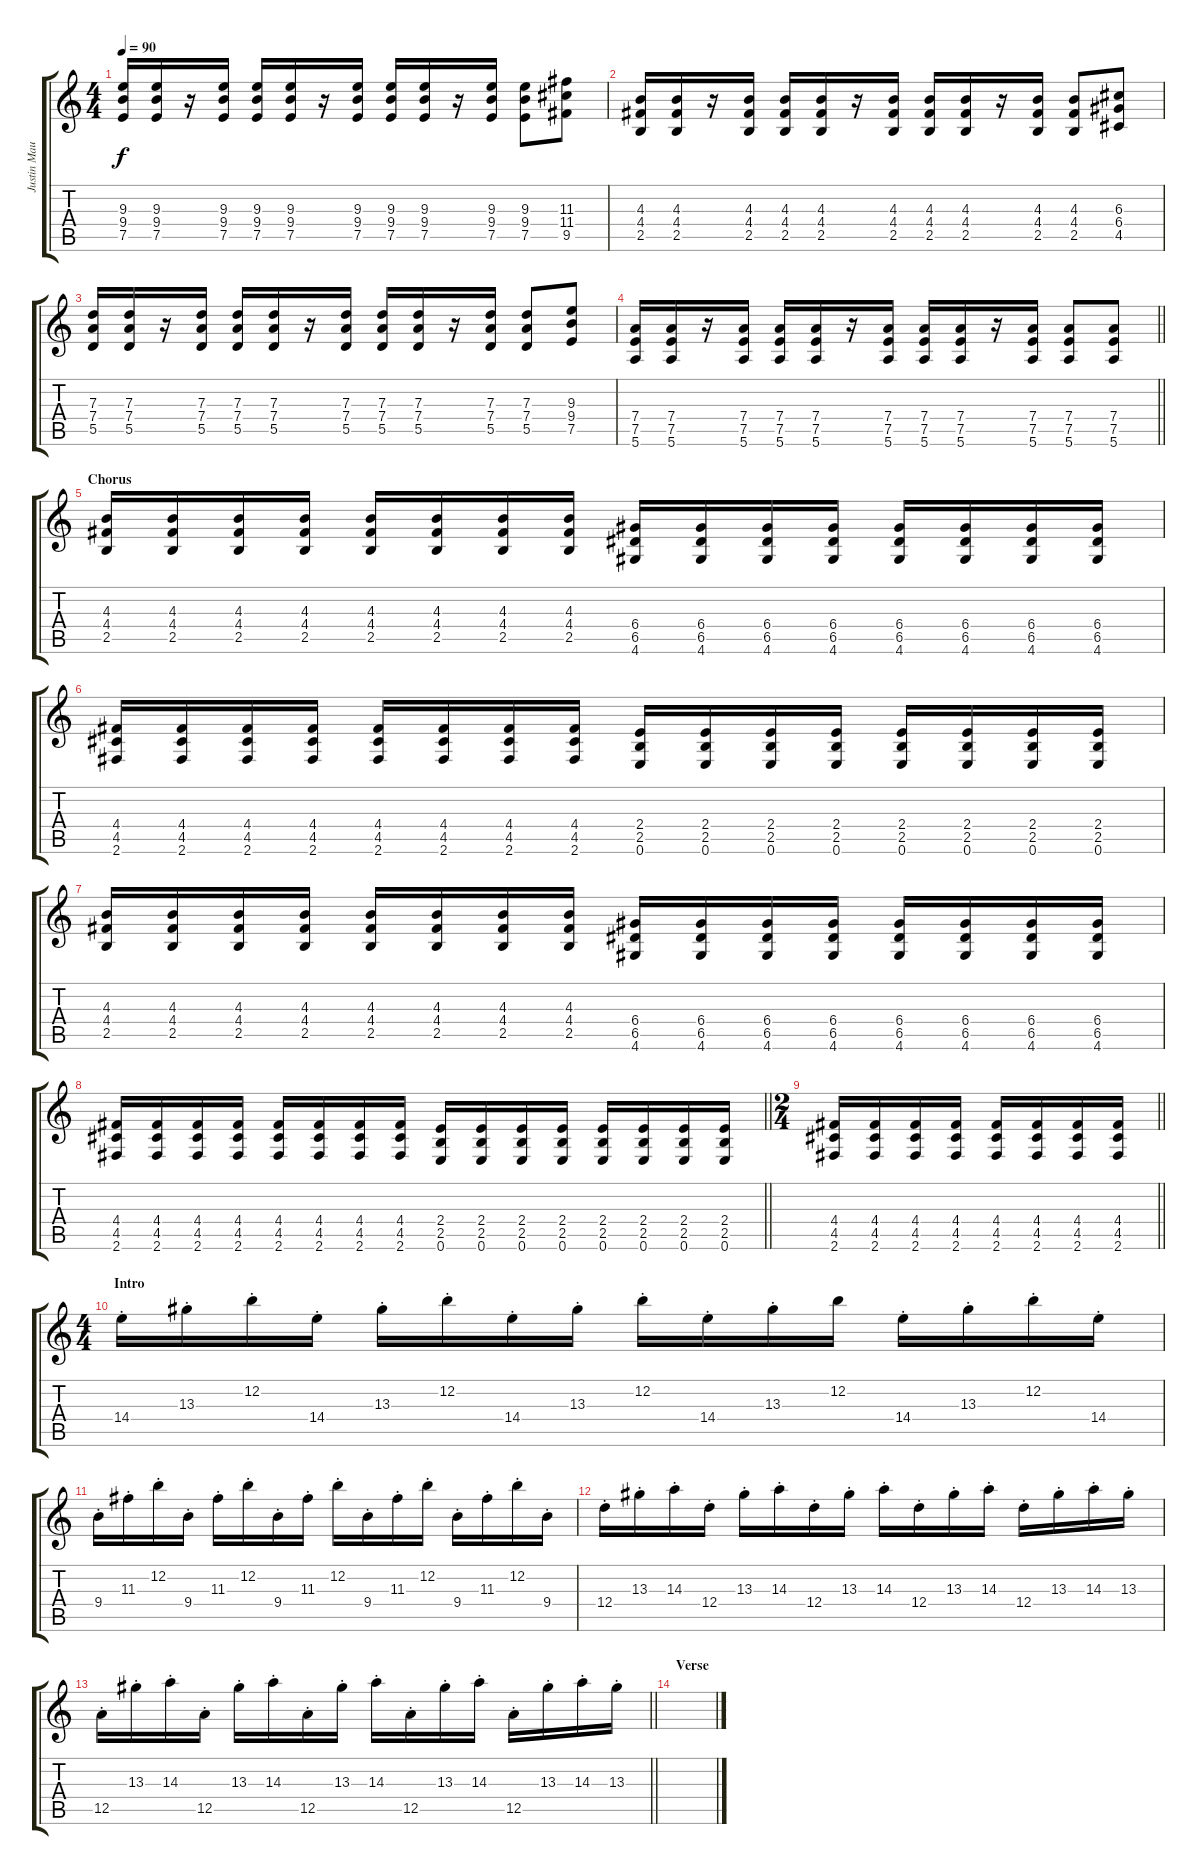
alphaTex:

\track ("Justin Mauriello - Guitar" "Justin Mau") {instrument distortionguitar}
\staff {score tabs}
\tuning (E4 B3 G3 D3 A2 E2) {hide}
\ts (4 4)
\tempo 90
\clef g2
\ks c
(9.3 9.4 7.5).16{dy f} (9.3 9.4 7.5).16 r.16 (9.3 9.4 7.5).16 (9.3 9.4 7.5).16 (9.3 9.4 7.5).16 r.16 (9.3 9.4 7.5).16 (9.3 9.4 7.5).16 (9.3 9.4 7.5).16 r.16 (9.3 9.4 7.5).16 (9.3 9.4 7.5).8 (11.3 11.4 9.5).8 |
(4.3 4.4 2.5).16 (4.3 4.4 2.5).16 r.16 (4.3 4.4 2.5).16 (4.3 4.4 2.5).16 (4.3 4.4 2.5).16 r.16 (4.3 4.4 2.5).16 (4.3 4.4 2.5).16 (4.3 4.4 2.5).16 r.16 (4.3 4.4 2.5).16 (4.3 4.4 2.5).8 (6.3 6.4 4.5).8 |
(7.3 7.4 5.5).16 (7.3 7.4 5.5).16 r.16 (7.3 7.4 5.5).16 (7.3 7.4 5.5).16 (7.3 7.4 5.5).16 r.16 (7.3 7.4 5.5).16 (7.3 7.4 5.5).16 (7.3 7.4 5.5).16 r.16 (7.3 7.4 5.5).16 (7.3 7.4 5.5).8 (9.3 9.4 7.5).8 |
\barLineRight lightlight
(7.4 7.5 5.6).16 (7.4 7.5 5.6).16 r.16 (7.4 7.5 5.6).16 (7.4 7.5 5.6).16 (7.4 7.5 5.6).16 r.16 (7.4 7.5 5.6).16 (7.4 7.5 5.6).16 (7.4 7.5 5.6).16 r.16 (7.4 7.5 5.6).16 (7.4 7.5 5.6).8 (7.4 7.5 5.6).8 |
\section ("" "Chorus")
(4.3 4.4 2.5).16 (4.3 4.4 2.5).16 (4.3 4.4 2.5).16 (4.3 4.4 2.5).16 (4.3 4.4 2.5).16 (4.3 4.4 2.5).16 (4.3 4.4 2.5).16 (4.3 4.4 2.5).16 (6.4 6.5 4.6).16 (6.4 6.5 4.6).16 (6.4 6.5 4.6).16 (6.4 6.5 4.6).16 (6.4 6.5 4.6).16 (6.4 6.5 4.6).16 (6.4 6.5 4.6).16 (6.4 6.5 4.6).16 |
(4.4 4.5 2.6).16 (4.4 4.5 2.6).16 (4.4 4.5 2.6).16 (4.4 4.5 2.6).16 (4.4 4.5 2.6).16 (4.4 4.5 2.6).16 (4.4 4.5 2.6).16 (4.4 4.5 2.6).16 (2.4 2.5 0.6).16 (2.4 2.5 0.6).16 (2.4 2.5 0.6).16 (2.4 2.5 0.6).16 (2.4 2.5 0.6).16 (2.4 2.5 0.6).16 (2.4 2.5 0.6).16 (2.4 2.5 0.6).16 |
(4.3 4.4 2.5).16 (4.3 4.4 2.5).16 (4.3 4.4 2.5).16 (4.3 4.4 2.5).16 (4.3 4.4 2.5).16 (4.3 4.4 2.5).16 (4.3 4.4 2.5).16 (4.3 4.4 2.5).16 (6.4 6.5 4.6).16 (6.4 6.5 4.6).16 (6.4 6.5 4.6).16 (6.4 6.5 4.6).16 (6.4 6.5 4.6).16 (6.4 6.5 4.6).16 (6.4 6.5 4.6).16 (6.4 6.5 4.6).16 |
\barLineRight lightlight
(4.4 4.5 2.6).16 (4.4 4.5 2.6).16 (4.4 4.5 2.6).16 (4.4 4.5 2.6).16 (4.4 4.5 2.6).16 (4.4 4.5 2.6).16 (4.4 4.5 2.6).16 (4.4 4.5 2.6).16 (2.4 2.5 0.6).16 (2.4 2.5 0.6).16 (2.4 2.5 0.6).16 (2.4 2.5 0.6).16 (2.4 2.5 0.6).16 (2.4 2.5 0.6).16 (2.4 2.5 0.6).16 (2.4 2.5 0.6).16 |
\ts (2 4)
\barLineRight lightlight
(4.4 4.5 2.6).16 (4.4 4.5 2.6).16 (4.4 4.5 2.6).16 (4.4 4.5 2.6).16 (4.4 4.5 2.6).16 (4.4 4.5 2.6).16 (4.4 4.5 2.6).16 (4.4 4.5 2.6).16 |
\ts (4 4)
\section ("" "Intro")
14.4{st}.16 13.3{st}.16 12.2{st}.16 14.4{st}.16 13.3{st}.16 12.2{st}.16 14.4{st}.16 13.3{st}.16 12.2{st}.16 14.4{st}.16 13.3{st}.16 12.2.16 14.4{st}.16 13.3{st}.16 12.2{st}.16 14.4{st}.16 |
9.4{st}.16 11.3{st}.16 12.2{st}.16 9.4{st}.16 11.3{st}.16 12.2{st}.16 9.4{st}.16 11.3{st}.16 12.2{st}.16 9.4{st}.16 11.3{st}.16 12.2{st}.16 9.4{st}.16 11.3{st}.16 12.2{st}.16 9.4{st}.16 |
12.4{st}.16 13.3{st}.16 14.3{st}.16 12.4{st}.16 13.3{st}.16 14.3{st}.16 12.4{st}.16 13.3{st}.16 14.3{st}.16 12.4{st}.16 13.3{st}.16 14.3{st}.16 12.4{st}.16 13.3{st}.16 14.3{st}.16 13.3{st}.16 |
\barLineRight lightlight
12.5{st}.16 13.3{st}.16 14.3{st}.16 12.5{st}.16 13.3{st}.16 14.3{st}.16 12.5{st}.16 13.3{st}.16 14.3{st}.16 12.5{st}.16 13.3{st}.16 14.3{st}.16 12.5{st}.16 13.3{st}.16 14.3{st}.16 13.3{st}.16 |
\section ("" "Verse")
